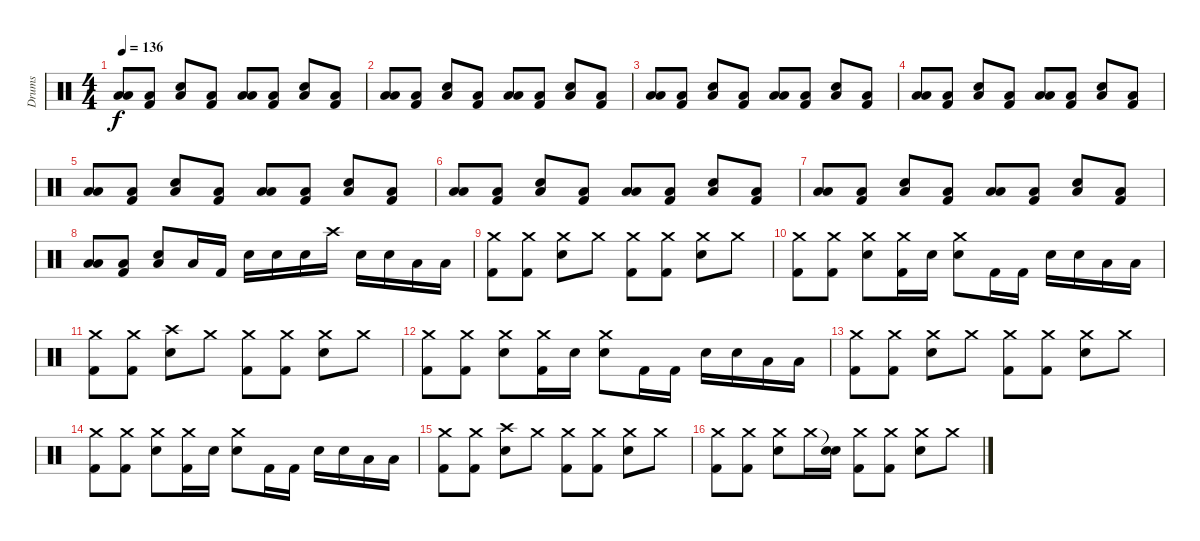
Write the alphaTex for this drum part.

\track ("Drums" "Drums") {instrument percussion}
\staff {score}
\articulation defaults
\ts (4 4)
\tempo 136
\clef neutral
\ks c
("Low Tom (hit)" "Low Floor Tom (hit)").8{dy f} ("Low Floor Tom (hit)" "Kick (hit) 2").8 ("Snare (hit) 2" "Low Floor Tom (hit)").8 ("Low Floor Tom (hit)" "Kick (hit) 2").8 ("Low Tom (hit)" "Low Floor Tom (hit)").8 ("Low Floor Tom (hit)" "Kick (hit) 2").8 ("Snare (hit) 2" "Low Floor Tom (hit)").8 ("Kick (hit) 2" "Low Floor Tom (hit)").8 |
("Low Tom (hit)" "Low Floor Tom (hit)").8 ("Low Floor Tom (hit)" "Kick (hit) 2").8 ("Snare (hit) 2" "Low Floor Tom (hit)").8 ("Low Floor Tom (hit)" "Kick (hit) 2").8 ("Low Tom (hit)" "Low Floor Tom (hit)").8 ("Low Floor Tom (hit)" "Kick (hit) 2").8 ("Snare (hit) 2" "Low Floor Tom (hit)").8 ("Kick (hit) 2" "Low Floor Tom (hit)").8 |
("Low Tom (hit)" "Low Floor Tom (hit)").8 ("Low Floor Tom (hit)" "Kick (hit) 2").8 ("Snare (hit) 2" "Low Floor Tom (hit)").8 ("Low Floor Tom (hit)" "Kick (hit) 2").8 ("Low Tom (hit)" "Low Floor Tom (hit)").8 ("Low Floor Tom (hit)" "Kick (hit) 2").8 ("Snare (hit) 2" "Low Floor Tom (hit)").8 ("Kick (hit) 2" "Low Floor Tom (hit)").8 |
("Low Tom (hit)" "Low Floor Tom (hit)").8 ("Low Floor Tom (hit)" "Kick (hit) 2").8 ("Snare (hit) 2" "Low Floor Tom (hit)").8 ("Low Floor Tom (hit)" "Kick (hit) 2").8 ("Low Tom (hit)" "Low Floor Tom (hit)").8 ("Low Floor Tom (hit)" "Kick (hit) 2").8 ("Snare (hit) 2" "Low Floor Tom (hit)").8 ("Kick (hit) 2" "Low Floor Tom (hit)").8 |
("Low Tom (hit)" "Low Floor Tom (hit)").8 ("Low Floor Tom (hit)" "Kick (hit) 2").8 ("Snare (hit) 2" "Low Floor Tom (hit)").8 ("Low Floor Tom (hit)" "Kick (hit) 2").8 ("Low Tom (hit)" "Low Floor Tom (hit)").8 ("Low Floor Tom (hit)" "Kick (hit) 2").8 ("Snare (hit) 2" "Low Floor Tom (hit)").8 ("Kick (hit) 2" "Low Floor Tom (hit)").8 |
("Low Tom (hit)" "Low Floor Tom (hit)").8 ("Low Floor Tom (hit)" "Kick (hit) 2").8 ("Snare (hit) 2" "Low Floor Tom (hit)").8 ("Low Floor Tom (hit)" "Kick (hit) 2").8 ("Low Tom (hit)" "Low Floor Tom (hit)").8 ("Low Floor Tom (hit)" "Kick (hit) 2").8 ("Snare (hit) 2" "Low Floor Tom (hit)").8 ("Kick (hit) 2" "Low Floor Tom (hit)").8 |
("Low Tom (hit)" "Low Floor Tom (hit)").8 ("Low Floor Tom (hit)" "Kick (hit) 2").8 ("Snare (hit) 2" "Low Floor Tom (hit)").8 ("Low Floor Tom (hit)" "Kick (hit) 2").8 ("Low Tom (hit)" "Low Floor Tom (hit)").8 ("Low Floor Tom (hit)" "Kick (hit) 2").8 ("Snare (hit) 2" "Low Floor Tom (hit)").8 ("Kick (hit) 2" "Low Floor Tom (hit)").8 |
("Low Tom (hit)" "Low Floor Tom (hit)").8 ("Low Floor Tom (hit)" "Kick (hit) 2").8 ("Snare (hit) 2" "Low Floor Tom (hit)").8 "Low Floor Tom (hit)".16 "Kick (hit) 2".16 "Snare (hit) 2".16 "Snare (hit) 2".16 "Snare (hit) 2".16 "Crash high (hit)".16 "Snare (hit) 2".16 "Snare (hit) 2".16 "Low Tom (hit)".16 "Low Tom (hit)".16 |
("Crash medium (hit)" "Kick (hit) 2").8 ("Crash medium (hit)" "Kick (hit) 2").8 ("Crash medium (hit)" "Snare (hit) 2").8 "Crash medium (hit)".8 ("Crash medium (hit)" "Kick (hit) 2").8 ("Crash medium (hit)" "Kick (hit) 2").8 ("Crash medium (hit)" "Snare (hit) 2").8 "Crash medium (hit)".8 |
("Crash medium (hit)" "Kick (hit) 2").8 ("Crash medium (hit)" "Kick (hit) 2").8 ("Crash medium (hit)" "Snare (hit) 2").8 ("Crash medium (hit)" "Kick (hit) 2").16 "Snare (hit) 2".16 ("Crash medium (hit)" "Snare (hit) 2").8 "Kick (hit) 2".16 "Kick (hit) 2".16 "Snare (hit) 2".16 "Snare (hit) 2".16 "Low Tom (hit)".16 "Low Tom (hit)".16 |
("Crash medium (hit)" "Kick (hit) 2").8 ("Crash medium (hit)" "Kick (hit) 2").8 ("Crash high (hit)" "Snare (hit) 2").8 "Crash medium (hit)".8 ("Crash medium (hit)" "Kick (hit) 2").8 ("Crash medium (hit)" "Kick (hit) 2").8 ("Crash medium (hit)" "Snare (hit) 2").8 "Crash medium (hit)".8 |
("Crash medium (hit)" "Kick (hit) 2").8 ("Crash medium (hit)" "Kick (hit) 2").8 ("Crash medium (hit)" "Snare (hit) 2").8 ("Crash medium (hit)" "Kick (hit) 2").16 "Snare (hit) 2".16 ("Crash medium (hit)" "Snare (hit) 2").8 "Kick (hit) 2".16 "Kick (hit) 2".16 "Snare (hit) 2".16 "Snare (hit) 2".16 "Low Tom (hit)".16 "Low Tom (hit)".16 |
("Crash medium (hit)" "Kick (hit) 2").8 ("Crash medium (hit)" "Kick (hit) 2").8 ("Crash medium (hit)" "Snare (hit) 2").8 "Crash medium (hit)".8 ("Crash medium (hit)" "Kick (hit) 2").8 ("Crash medium (hit)" "Kick (hit) 2").8 ("Crash medium (hit)" "Snare (hit) 2").8 "Crash medium (hit)".8 |
("Crash medium (hit)" "Kick (hit) 2").8 ("Crash medium (hit)" "Kick (hit) 2").8 ("Crash medium (hit)" "Snare (hit) 2").8 ("Crash medium (hit)" "Kick (hit) 2").16 "Snare (hit) 2".16 ("Crash medium (hit)" "Snare (hit) 2").8 "Kick (hit) 2".16 "Kick (hit) 2".16 "Snare (hit) 2".16 "Snare (hit) 2".16 "Low Tom (hit)".16 "Low Tom (hit)".16 |
("Crash medium (hit)" "Kick (hit) 2").8 ("Crash medium (hit)" "Kick (hit) 2").8 ("Crash high (hit)" "Snare (hit) 2").8 "Crash medium (hit)".8 ("Crash medium (hit)" "Kick (hit) 2").8 ("Crash medium (hit)" "Kick (hit) 2").8 ("Crash medium (hit)" "Snare (hit) 2").8 "Crash medium (hit)".8 |
("Crash medium (hit)" "Kick (hit) 2").8 ("Crash medium (hit)" "Kick (hit) 2").8 ("Crash medium (hit)" "Snare (hit) 2").8 "Crash medium (hit)".16 ("Snare (hit)"{t} "Snare (hit) 2").16 ("Crash medium (hit)" "Kick (hit) 2").8 ("Crash medium (hit)" "Kick (hit) 2").8 ("Crash medium (hit)" "Snare (hit) 2").8 "Crash medium (hit)".8
